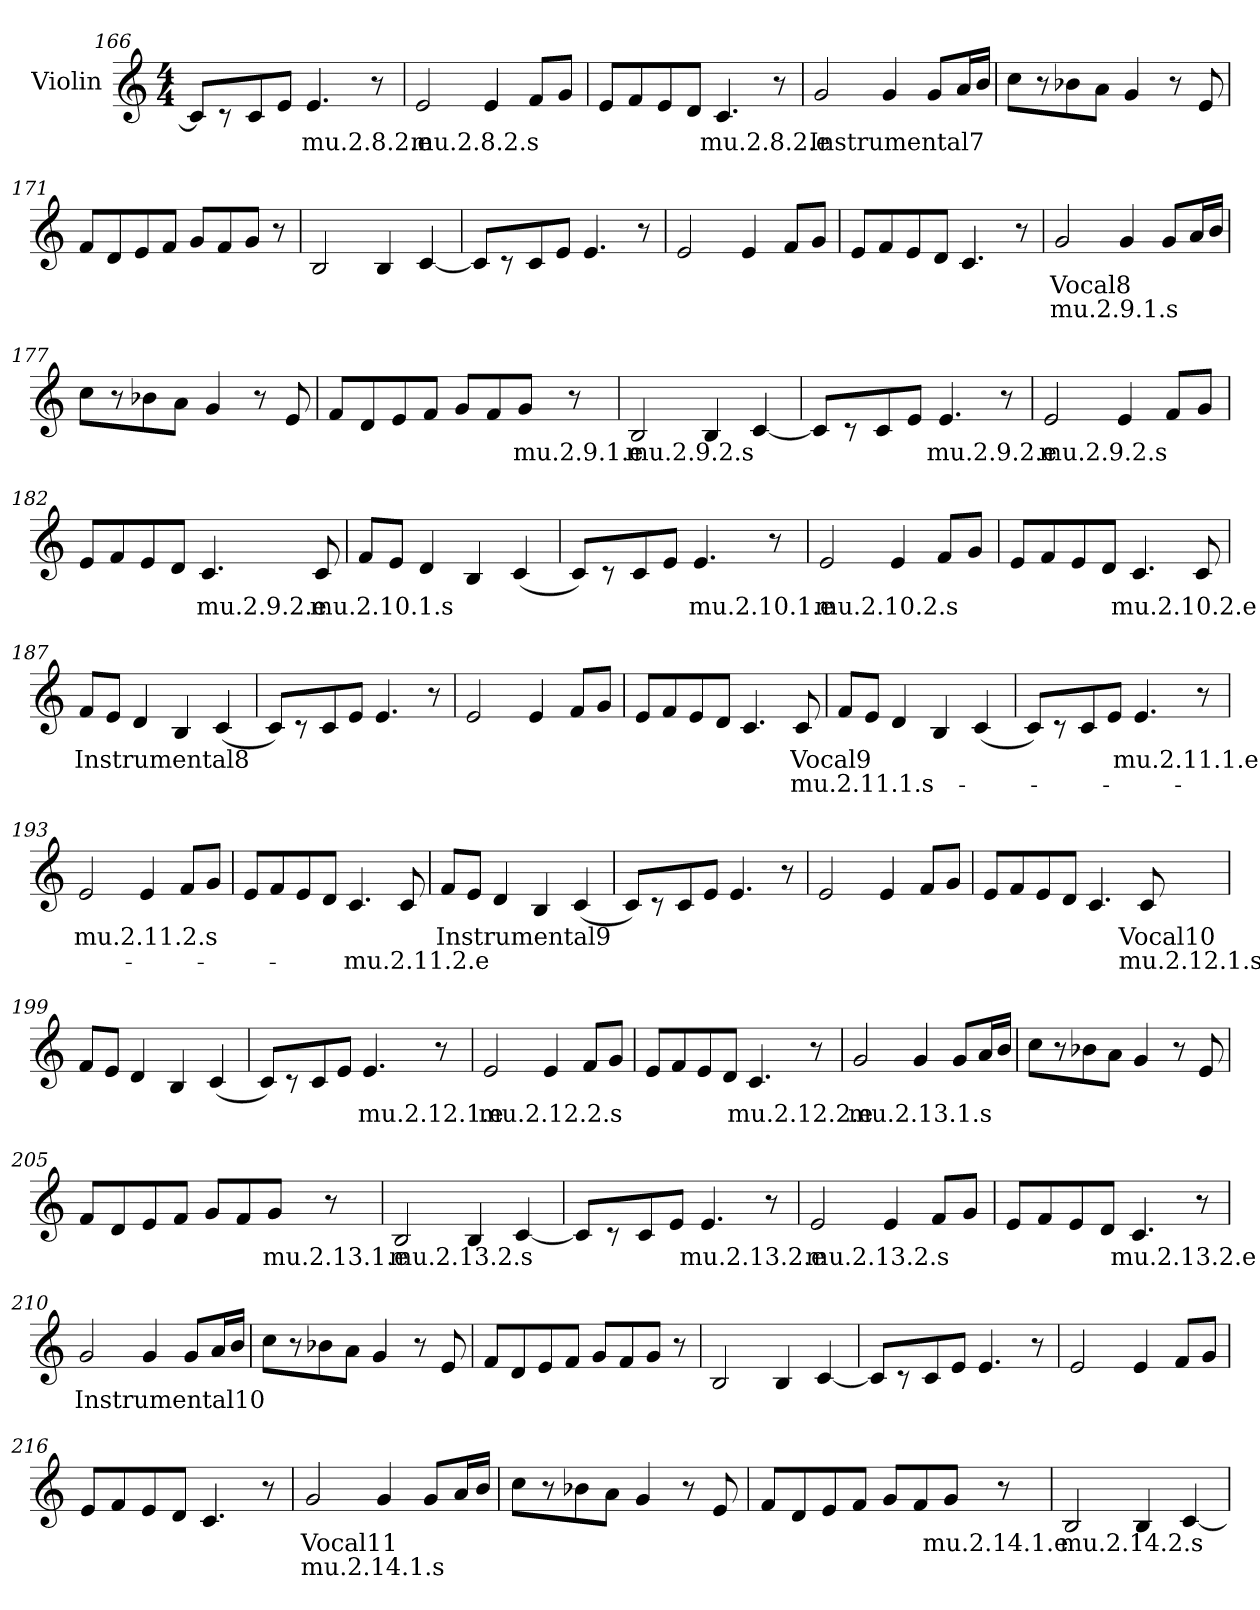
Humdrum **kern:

**kern	**text	**text
*part1	*part1	*part1
*staff1	*staff1	*staff1
*I"Violin	*	*
*clefG2	*	*
*k[]	*	*
*M4/4	*	*
=166	=166	=166
8c/L]	.	.
8r	.	.
8c/	.	.
8e/J	.	.
!	!LO:LY:b	!
4.e/	mu.2.8.2.e	.
8r	.	.
=167	=167	=167
!	!LO:LY:b	!
2e/	mu.2.8.2.s	.
4e/	.	.
8f/L	.	.
8g/J	.	.
!!LO:LB:g=z
=168	=168	=168
8e/L	.	.
8f/	.	.
8e/	.	.
8d/J	.	.
!	!LO:LY:b	!
4.c/	mu.2.8.2.e	.
8r	.	.
=169	=169	=169
!	!LO:LY:b	!
2g/	Instrumental7	.
4g/	.	.
8g/L	.	.
16a/L	.	.
16b/JJ	.	.
=170	=170	=170
8cc\L	.	.
8r	.	.
8b-X\	.	.
8a\J	.	.
4g/	.	.
8r	.	.
8e/	.	.
=171	=171	=171
8f/L	.	.
8d/	.	.
8e/	.	.
8f/J	.	.
8g/L	.	.
8f/	.	.
8g/J	.	.
8r	.	.
!!LO:LB:g=z
=172	=172	=172
2B/	.	.
4B/	.	.
[4c/	.	.
=173	=173	=173
8c/L]	.	.
8r	.	.
8c/	.	.
8e/J	.	.
4.e/	.	.
8r	.	.
!!LO:LB:g=z
=174	=174	=174
2e/	.	.
4e/	.	.
8f/L	.	.
8g/J	.	.
=175	=175	=175
8e/L	.	.
8f/	.	.
8e/	.	.
8d/J	.	.
4.c/	.	.
8r	.	.
=176	=176	=176
!	!LO:LY:b	!LO:LY:b
2g/	Vocal8	mu.2.9.1.s
4g/	.	.
8g/L	.	.
16a/L	.	.
16b/JJ	.	.
=177	=177	=177
8cc\L	.	.
8r	.	.
8b-X\	.	.
8a\J	.	.
4g/	.	.
8r	.	.
8e/	.	.
=178	=178	=178
8f/L	.	.
8d/	.	.
8e/	.	.
8f/J	.	.
8g/L	.	.
8f/	.	.
!	!LO:LY:b	!
8g/J	mu.2.9.1.e	.
8r	.	.
!!LO:LB:g=z
=179	=179	=179
!	!LO:LY:b	!
2B/	mu.2.9.2.s	.
4B/	.	.
[4c/	.	.
=180	=180	=180
8c/L]	.	.
8r	.	.
8c/	.	.
8e/J	.	.
!	!LO:LY:b	!
4.e/	mu.2.9.2.e	.
8r	.	.
=181	=181	=181
!	!LO:LY:b	!
2e/	mu.2.9.2.s	.
4e/	.	.
8f/L	.	.
8g/J	.	.
!!LO:LB:g=z
=182	=182	=182
8e/L	.	.
8f/	.	.
8e/	.	.
8d/J	.	.
!	!LO:LY:b	!
4.c/	mu.2.9.2.e	.
!	!LO:LY:b	!
8c/	mu.2.10.1.s	.
!!LO:PB:g=z
=183	=183	=183
8f/L	.	.
8e/J	.	.
4d/	.	.
4B/	.	.
(4c/	.	.
!!LO:LB:g=z
=184	=184	=184
8c/L)	.	.
8r	.	.
8c/	.	.
8e/J	.	.
!	!LO:LY:b	!
4.e/	mu.2.10.1.e	.
8r	.	.
=185	=185	=185
!	!LO:LY:b	!
2e/	mu.2.10.2.s	.
4e/	.	.
8f/L	.	.
8g/J	.	.
=186	=186	=186
8e/L	.	.
8f/	.	.
8e/	.	.
8d/J	.	.
!	!LO:LY:b	!
4.c/	mu.2.10.2.e	.
8c/	.	.
!!LO:LB:g=z
=187	=187	=187
!	!LO:LY:b	!
8f/L	Instrumental8	.
8e/J	.	.
4d/	.	.
4B/	.	.
(4c/	.	.
=188	=188	=188
8c/L)	.	.
8r	.	.
8c/	.	.
8e/J	.	.
4.e/	.	.
8r	.	.
!!LO:LB:g=z
=189	=189	=189
2e/	.	.
4e/	.	.
8f/L	.	.
8g/J	.	.
=190	=190	=190
8e/L	.	.
8f/	.	.
8e/	.	.
8d/J	.	.
4.c/	.	.
!	!LO:LY:b	!LO:LY:b
8c/	Vocal9	mu.2.11.1.s-
=191	=191	=191
8f/L	.	.
8e/J	.	.
4d/	.	.
4B/	.	.
(4c/	.	.
=192	=192	=192
8c/L)	.	.
8r	.	.
8c/	.	.
8e/J	.	.
!	!LO:LY:b	!
4.e/	mu.2.11.1.e	.
8r	.	.
!!LO:LB:g=z
=193	=193	=193
!	!LO:LY:b	!
2e/	mu.2.11.2.s	.
4e/	.	.
8f/L	.	.
8g/J	.	.
=194	=194	=194
8e/L	.	.
8f/	.	.
8e/	.	.
8d/J	.	.
!	!	!LO:LY:b
4.c/	.	mu.2.11.2.e
8c/	.	.
=195	=195	=195
!	!LO:LY:b	!
8f/L	Instrumental9	.
8e/J	.	.
4d/	.	.
4B/	.	.
(4c/	.	.
=196	=196	=196
8c/L)	.	.
8r	.	.
8c/	.	.
8e/J	.	.
4.e/	.	.
8r	.	.
!!LO:LB:g=z
=197	=197	=197
2e/	.	.
4e/	.	.
8f/L	.	.
8g/J	.	.
=198	=198	=198
8e/L	.	.
8f/	.	.
8e/	.	.
8d/J	.	.
4.c/	.	.
!	!LO:LY:b	!LO:LY:b
8c/	Vocal10	mu.2.12.1.s
=199	=199	=199
8f/L	.	.
8e/J	.	.
4d/	.	.
4B/	.	.
(4c/	.	.
=200	=200	=200
8c/L)	.	.
8r	.	.
8c/	.	.
8e/J	.	.
!	!LO:LY:b	!
4.e/	mu.2.12.1.e	.
8r	.	.
!!LO:LB:g=z
=201	=201	=201
!	!LO:LY:b	!
2e/	mu.2.12.2.s	.
4e/	.	.
8f/L	.	.
8g/J	.	.
=202	=202	=202
8e/L	.	.
8f/	.	.
8e/	.	.
8d/J	.	.
!	!LO:LY:b	!
4.c/	mu.2.12.2.e	.
8r	.	.
!!LO:LB:g=z
=203	=203	=203
!	!LO:LY:b	!
2g/	mu.2.13.1.s	.
4g/	.	.
8g/L	.	.
16a/L	.	.
16b/JJ	.	.
!!LO:LB:g=z
=204	=204	=204
8cc\L	.	.
8r	.	.
8b-X\	.	.
8a\J	.	.
4g/	.	.
8r	.	.
8e/	.	.
=205	=205	=205
8f/L	.	.
8d/	.	.
8e/	.	.
8f/J	.	.
8g/L	.	.
8f/	.	.
!	!LO:LY:b	!
8g/J	mu.2.13.1.e	.
8r	.	.
=206	=206	=206
!	!LO:LY:b	!
2B/	mu.2.13.2.s	.
4B/	.	.
[4c/	.	.
=207	=207	=207
8c/L]	.	.
8r	.	.
8c/	.	.
8e/J	.	.
!	!LO:LY:b	!
4.e/	mu.2.13.2.e	.
8r	.	.
!!LO:PB:g=z
=208	=208	=208
!	!LO:LY:b	!
2e/	mu.2.13.2.s	.
4e/	.	.
8f/L	.	.
8g/J	.	.
=209	=209	=209
8e/L	.	.
8f/	.	.
8e/	.	.
8d/J	.	.
!	!LO:LY:b	!
4.c/	mu.2.13.2.e	.
8r	.	.
=210	=210	=210
!	!LO:LY:b	!
2g/	Instrumental10	.
4g/	.	.
8g/L	.	.
16a/L	.	.
16b/JJ	.	.
=211	=211	=211
8cc\L	.	.
8r	.	.
8b-X\	.	.
8a\J	.	.
4g/	.	.
8r	.	.
8e/	.	.
!!LO:LB:g=z
=212	=212	=212
8f/L	.	.
8d/	.	.
8e/	.	.
8f/J	.	.
8g/L	.	.
8f/	.	.
8g/J	.	.
8r	.	.
!!LO:LB:g=z
=213	=213	=213
2B/	.	.
4B/	.	.
[4c/	.	.
!!LO:LB:g=z
=214	=214	=214
8c/L]	.	.
8r	.	.
8c/	.	.
8e/J	.	.
4.e/	.	.
8r	.	.
=215	=215	=215
2e/	.	.
4e/	.	.
8f/L	.	.
8g/J	.	.
=216	=216	=216
8e/L	.	.
8f/	.	.
8e/	.	.
8d/J	.	.
4.c/	.	.
8r	.	.
=217	=217	=217
!	!LO:LY:b	!LO:LY:b
2g/	Vocal11	mu.2.14.1.s
4g/	.	.
8g/L	.	.
16a/L	.	.
16b/JJ	.	.
=218	=218	=218
8cc\L	.	.
8r	.	.
8b-X\	.	.
8a\J	.	.
4g/	.	.
8r	.	.
8e/	.	.
!!LO:LB:g=z
=219	=219	=219
8f/L	.	.
8d/	.	.
8e/	.	.
8f/J	.	.
8g/L	.	.
8f/	.	.
!	!LO:LY:b	!
8g/J	mu.2.14.1.e	.
8r	.	.
=220	=220	=220
!	!LO:LY:b	!
2B/	mu.2.14.2.s	.
4B/	.	.
[4c/	.	.
=	=	=
*-	*-	*-
